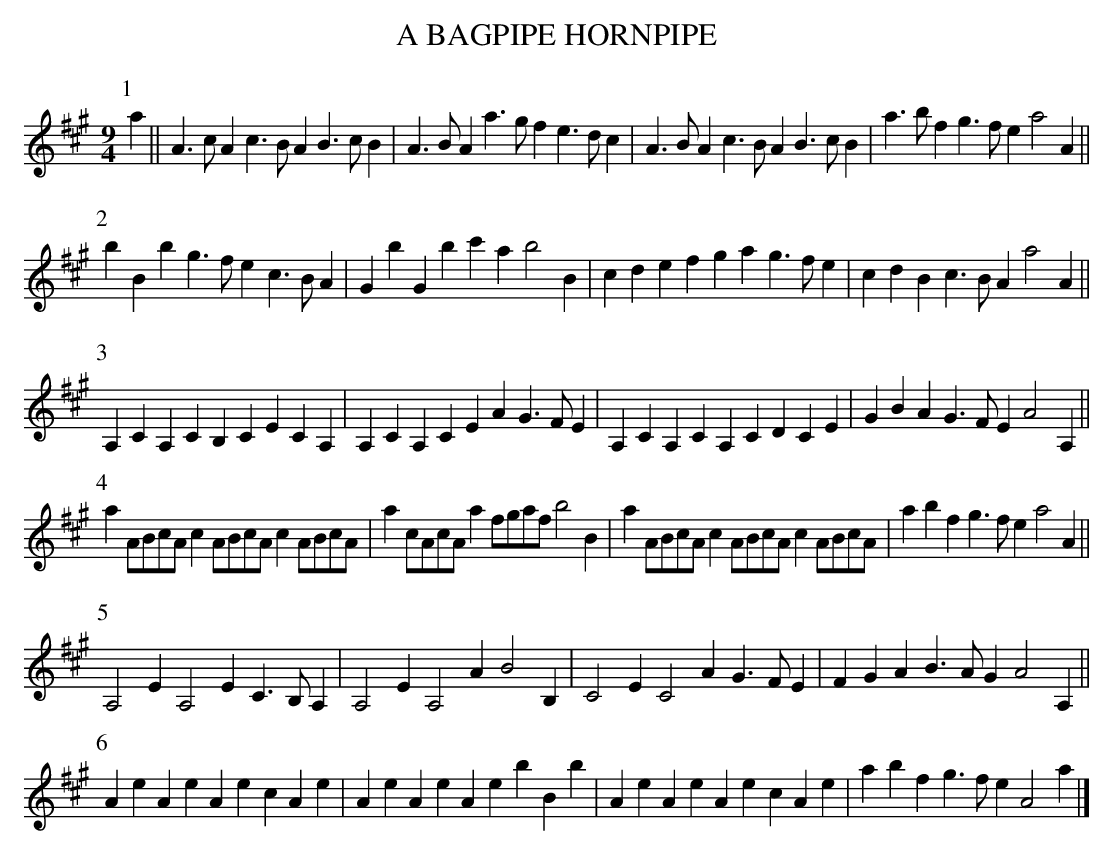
X:1
T:A BAGPIPE HORNPIPE
M:9/4
L:1/8
K:A
P:1
a2 || A3 c A2 c3 B A2 B3 c B2 | A3 B A2 a3 g f2 e3 d c2 |\
A3 B A2 c3 B A2 B3 c B2 | a3 b f2 g3 f e2 a4 A2 ||
P:2
b2 B2 b2 g3 f e2 c3 B A2 | G2 b2 G2 b2 c'2 a2 b4 B2 |\
c2 d2 e2 f2 g2 a2 g3 f e2 | c2 d2 B2 c3 B A2 a4 A2 ||
P:3
A,2 C2 A,2 C2 B,2 C2 E2 C2 A,2 | A,2 C2 A,2 C2 E2 A2 G3 F E2 |\
A,2 C2 A,2 C2 A,2 C2 D2 C2 E2 | G2 B2 A2 G3 F E2 A4 A,2 ||
P:4
a2 ABcA c2 ABcA c2 ABcA | a2 cAcA a2 fgaf b4 B2 |\
a2 ABcA c2 ABcA c2 ABcA | a2 b2 f2 g3 f e2 a4 A2 ||
P:5
A,4 E2 A,4 E2 C3 B, A,2 | A,4 E2 A,4 A2 B4 B,2 |\
C4 E2 C4 A2 G3 F E2 | F2 G2 A2 B3 A G2 A4 A,2 ||
P:6
A2 e2 A2 e2 A2 e2 c2 A2 e2 | A2 e2 A2 e2 A2 e2 b2 B2 b2 |\
A2 e2 A2 e2 A2 e2 c2 A2 e2 | a2 b2 f2 g3 f e2 A4 a2 |]
